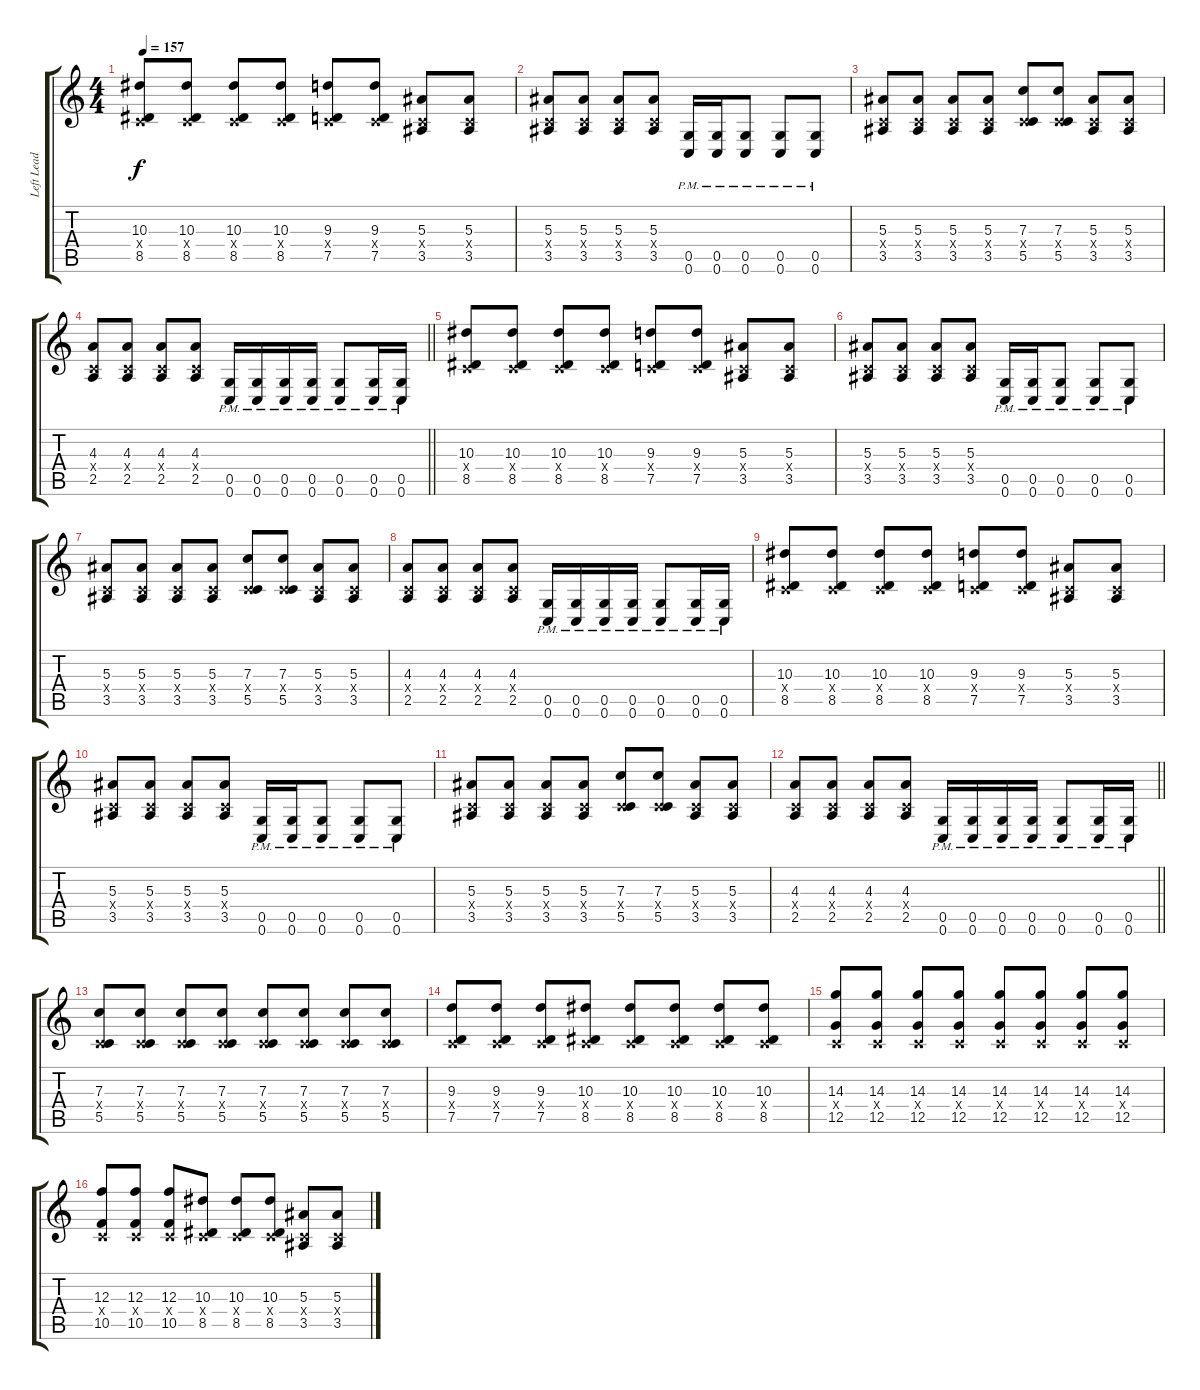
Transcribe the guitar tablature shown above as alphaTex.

\track ("Left Lead 1" "Left Lead ") {instrument distortionguitar}
\staff {score tabs}
\tuning (D4 A3 F3 C3 G2 C2) {hide}
\ts (4 4)
\tempo 157
\clef g2
\ks c
(10.3 0.4{x} 8.5).8{dy f} (10.3 0.4{x} 8.5).8 (10.3 0.4{x} 8.5).8 (10.3 0.4{x} 8.5).8 (9.3 0.4{x} 7.5).8 (9.3 0.4{x} 7.5).8 (5.3 0.4{x} 3.5).8 (5.3 0.4{x} 3.5).8 |
(5.3 0.4{x} 3.5).8 (5.3 0.4{x} 3.5).8 (5.3 0.4{x} 3.5).8 (5.3 0.4{x} 3.5).8 (0.5{pm} 0.6{pm}).16 (0.5{pm} 0.6{pm}).16 (0.5{pm} 0.6{pm}).8 (0.5{pm} 0.6{pm}).8 (0.5{pm} 0.6{pm}).8 |
(5.3 0.4{x} 3.5).8 (5.3 0.4{x} 3.5).8 (5.3 0.4{x} 3.5).8 (5.3 0.4{x} 3.5).8 (7.3 0.4{x} 5.5).8 (7.3 0.4{x} 5.5).8 (5.3 0.4{x} 3.5).8 (5.3 0.4{x} 3.5).8 |
\barLineRight lightlight
(4.3 0.4{x} 2.5).8 (4.3 0.4{x} 2.5).8 (4.3 0.4{x} 2.5).8 (4.3 0.4{x} 2.5).8 (0.5{pm} 0.6{pm}).16 (0.5{pm} 0.6{pm}).16 (0.5{pm} 0.6{pm}).16 (0.5{pm} 0.6{pm}).16 (0.5{pm} 0.6{pm}).8 (0.5{pm} 0.6{pm}).16 (0.5{pm} 0.6{pm}).16 |
\section ("" "")
(10.3 0.4{x} 8.5).8 (10.3 0.4{x} 8.5).8 (10.3 0.4{x} 8.5).8 (10.3 0.4{x} 8.5).8 (9.3 0.4{x} 7.5).8 (9.3 0.4{x} 7.5).8 (5.3 0.4{x} 3.5).8 (5.3 0.4{x} 3.5).8 |
(5.3 0.4{x} 3.5).8 (5.3 0.4{x} 3.5).8 (5.3 0.4{x} 3.5).8 (5.3 0.4{x} 3.5).8 (0.5{pm} 0.6{pm}).16 (0.5{pm} 0.6{pm}).16 (0.5{pm} 0.6{pm}).8 (0.5{pm} 0.6{pm}).8 (0.5{pm} 0.6{pm}).8 |
(5.3 0.4{x} 3.5).8 (5.3 0.4{x} 3.5).8 (5.3 0.4{x} 3.5).8 (5.3 0.4{x} 3.5).8 (7.3 0.4{x} 5.5).8 (7.3 0.4{x} 5.5).8 (5.3 0.4{x} 3.5).8 (5.3 0.4{x} 3.5).8 |
(4.3 0.4{x} 2.5).8 (4.3 0.4{x} 2.5).8 (4.3 0.4{x} 2.5).8 (4.3 0.4{x} 2.5).8 (0.5{pm} 0.6{pm}).16 (0.5{pm} 0.6{pm}).16 (0.5{pm} 0.6{pm}).16 (0.5{pm} 0.6{pm}).16 (0.5{pm} 0.6{pm}).8 (0.5{pm} 0.6{pm}).16 (0.5{pm} 0.6{pm}).16 |
(10.3 0.4{x} 8.5).8 (10.3 0.4{x} 8.5).8 (10.3 0.4{x} 8.5).8 (10.3 0.4{x} 8.5).8 (9.3 0.4{x} 7.5).8 (9.3 0.4{x} 7.5).8 (5.3 0.4{x} 3.5).8 (5.3 0.4{x} 3.5).8 |
(5.3 0.4{x} 3.5).8 (5.3 0.4{x} 3.5).8 (5.3 0.4{x} 3.5).8 (5.3 0.4{x} 3.5).8 (0.5{pm} 0.6{pm}).16 (0.5{pm} 0.6{pm}).16 (0.5{pm} 0.6{pm}).8 (0.5{pm} 0.6{pm}).8 (0.5{pm} 0.6{pm}).8 |
(5.3 0.4{x} 3.5).8 (5.3 0.4{x} 3.5).8 (5.3 0.4{x} 3.5).8 (5.3 0.4{x} 3.5).8 (7.3 0.4{x} 5.5).8 (7.3 0.4{x} 5.5).8 (5.3 0.4{x} 3.5).8 (5.3 0.4{x} 3.5).8 |
\barLineRight lightlight
(4.3 0.4{x} 2.5).8 (4.3 0.4{x} 2.5).8 (4.3 0.4{x} 2.5).8 (4.3 0.4{x} 2.5).8 (0.5{pm} 0.6{pm}).16 (0.5{pm} 0.6{pm}).16 (0.5{pm} 0.6{pm}).16 (0.5{pm} 0.6{pm}).16 (0.5{pm} 0.6{pm}).8 (0.5{pm} 0.6{pm}).16 (0.5{pm} 0.6{pm}).16 |
\section ("" "")
(7.3 0.4{x} 5.5).8 (7.3 0.4{x} 5.5).8 (7.3 0.4{x} 5.5).8 (7.3 0.4{x} 5.5).8 (7.3 0.4{x} 5.5).8 (7.3 0.4{x} 5.5).8 (7.3 0.4{x} 5.5).8 (7.3 0.4{x} 5.5).8 |
(9.3 0.4{x} 7.5).8 (9.3 0.4{x} 7.5).8 (9.3 0.4{x} 7.5).8 (10.3 0.4{x} 8.5).8 (10.3 0.4{x} 8.5).8 (10.3 0.4{x} 8.5).8 (10.3 0.4{x} 8.5).8 (10.3 0.4{x} 8.5).8 |
(14.3 0.4{x} 12.5).8 (14.3 0.4{x} 12.5).8 (14.3 0.4{x} 12.5).8 (14.3 0.4{x} 12.5).8 (14.3 0.4{x} 12.5).8 (14.3 0.4{x} 12.5).8 (14.3 0.4{x} 12.5).8 (14.3 0.4{x} 12.5).8 |
(12.3 0.4{x} 10.5).8 (12.3 0.4{x} 10.5).8 (12.3 0.4{x} 10.5).8 (10.3 0.4{x} 8.5).8 (10.3 0.4{x} 8.5).8 (10.3 0.4{x} 8.5).8 (5.3 0.4{x} 3.5).8 (5.3 0.4{x} 3.5).8
